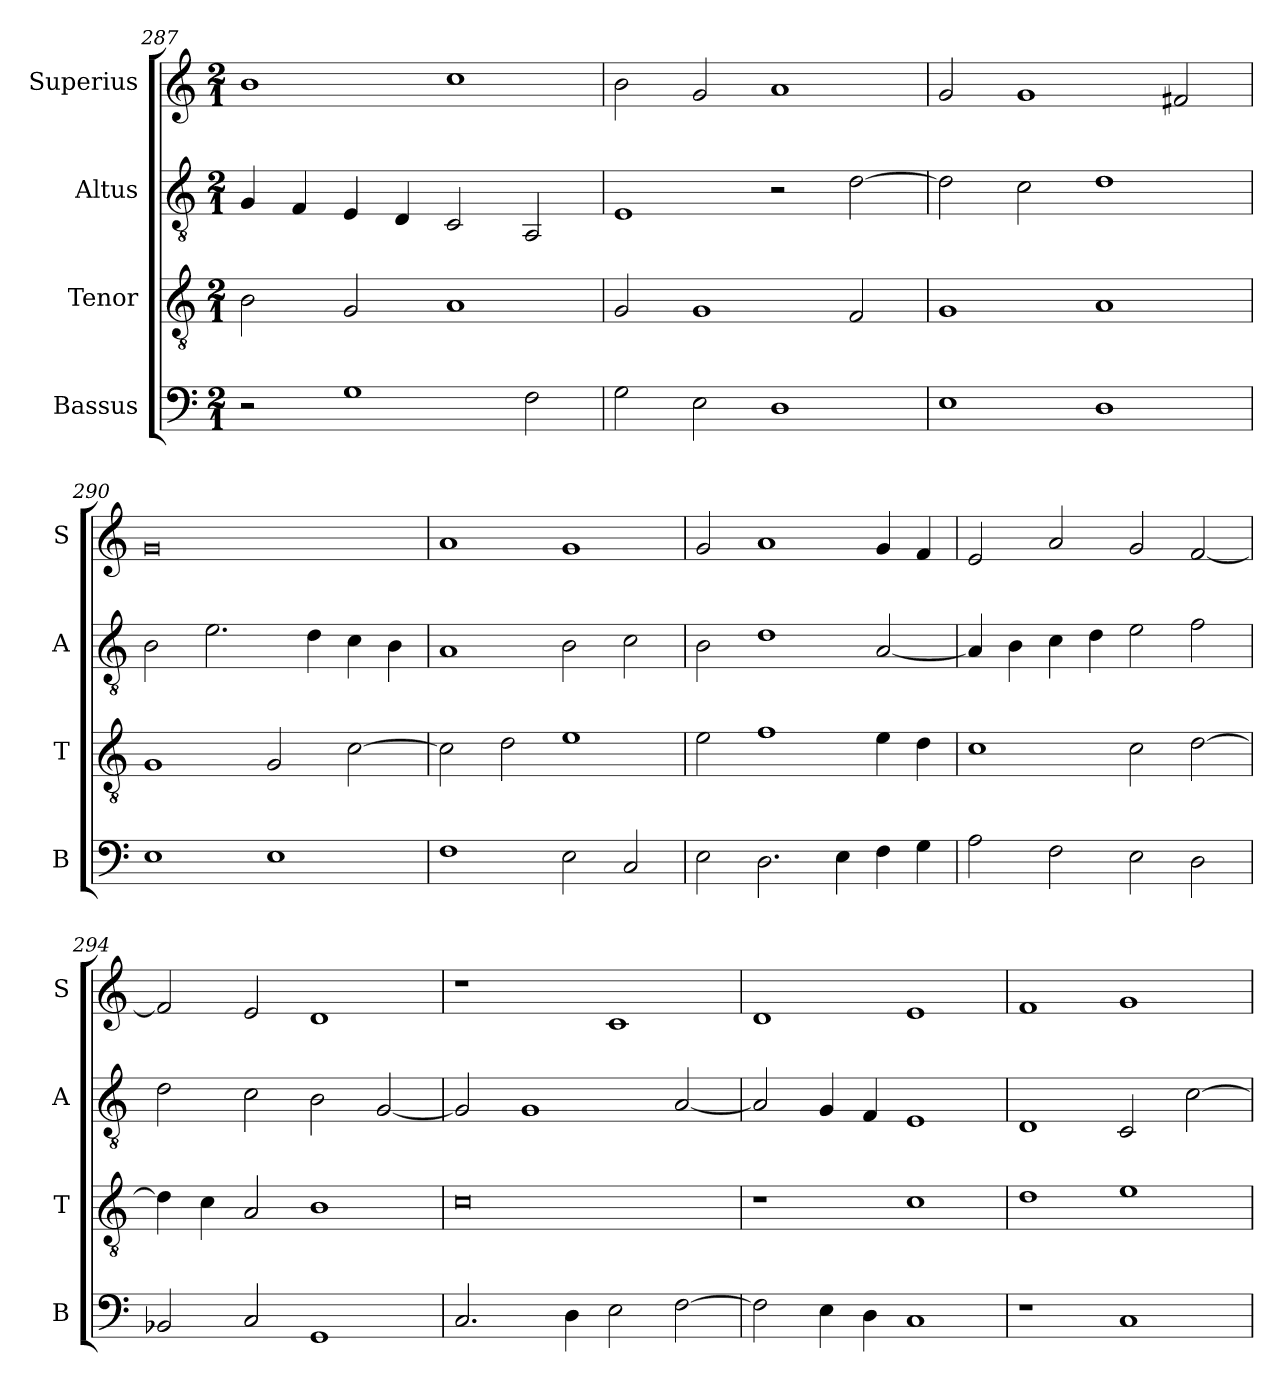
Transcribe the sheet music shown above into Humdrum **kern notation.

**kern	**kern	**kern	**kern
*part4	*part3	*part2	*part1
*staff4	*staff3	*staff2	*staff1
*I"Bassus	*I"Tenor	*I"Altus	*I"Superius
*I'B	*I'T	*I'A	*I'S
*clefF4	*clefGv2	*clefGv2	*clefG2
*k[]	*k[]	*k[]	*k[]
*M2/1	*M2/1	*M2/1	*M2/1
=287	=287	=287	=287
2r	2B\	4G/	1b
.	.	4F/	.
1G	2G/	4E/	.
.	.	4D/	.
.	1A	2C/	1cc
2F\	.	2AA/	.
=288	=288	=288	=288
2G\	2G/	1E	2b\
2E\	1G	.	2g/
1D	.	2r	1a
.	2F/	[2d\	.
=289	=289	=289	=289
1E	1G	2d\]	2g/
.	.	2c\	1g
1D	1A	1d	.
.	.	.	2f#X/
=290	=290	=290	=290
1E	1G	2B\	0g
.	.	2.e\	.
1E	2G/	.	.
.	.	4d\	.
.	[2c\	4c\	.
.	.	4B\	.
=291	=291	=291	=291
1F	2c\]	1A	1a
.	2d\	.	.
2E\	1e	2B\	1g
2C/	.	2c\	.
=292	=292	=292	=292
2E\	2e\	2B\	2g/
2.D\	1f	1d	1a
4E\	.	.	.
4F\	4e\	[2A/	4g/
4G\	4d\	.	4f/
=293	=293	=293	=293
2A\	1c	4A/]	2e/
.	.	4B\	.
2F\	.	4c\	2a/
.	.	4d\	.
2E\	2c\	2e\	2g/
2D\	[2d\	2f\	[2f/
=294	=294	=294	=294
2BB-X/	4d\]	2d\	2f/]
.	4c\	.	.
2C/	2A/	2c\	2e/
1GG	1B	2B\	1d
.	.	[2G/	.
=295	=295	=295	=295
2.C/	0c	2G/]	1r
.	.	1G	.
4D\	.	.	.
2E\	.	.	1c
[2F\	.	[2A/	.
=296	=296	=296	=296
2F\]	1r	2A/]	1d
4E\	.	4G/	.
4D\	.	4F/	.
1C	1c	1E	1e
=297	=297	=297	=297
1r	1d	1D	1f
1C	1e	2C/	1g
.	.	[2c\	.
=	=	=	=
*-	*-	*-	*-
